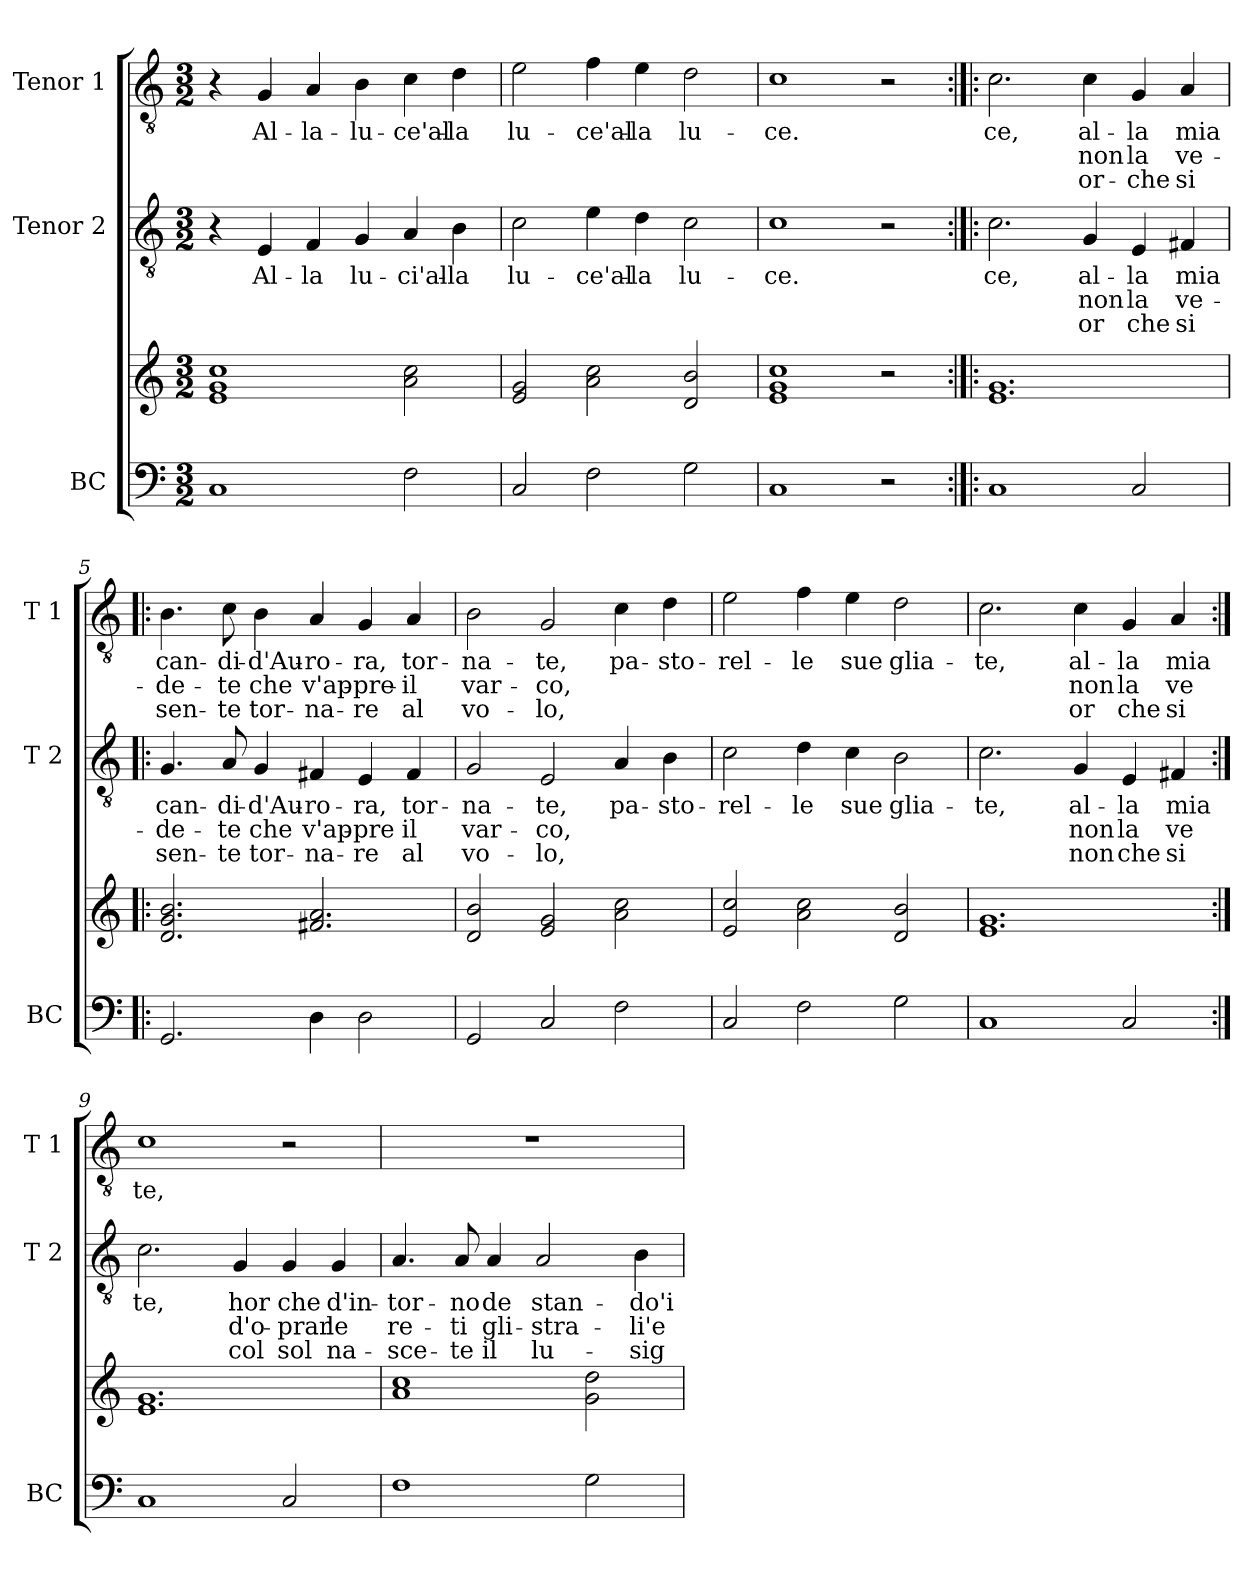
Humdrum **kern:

**kern	**kern	**kern	**text	**text	**text	**kern	**text	**text	**text
*part3	*part3	*part2	*part2	*part2	*part2	*part1	*part1	*part1	*part1
*staff4	*staff3	*staff2	*staff2	*staff2	*staff2	*staff1	*staff1	*staff1	*staff1
*I"BC	*	*I"Tenor 2	*	*	*	*I"Tenor 1	*	*	*
*I'BC	*	*I'T 2	*	*	*	*I'T 1	*	*	*
*clefF4	*clefG2	*clefGv2	*	*	*	*clefGv2	*	*	*
*k[]	*k[]	*k[]	*	*	*	*k[]	*	*	*
*C:	*C:	*C:	*	*	*	*C:	*	*	*
*M3/2	*M3/2	*M3/2	*	*	*	*M3/2	*	*	*
=1	=1	=1	=1	=1	=1	=1	=1	=1	=1
1C	1e 1g 1cc	4r	.	.	.	4r	.	.	.
.	.	4E/	Al-	.	.	4G/	Al-	.	.
.	.	4F/	-la	.	.	4A/	-la-	.	.
.	.	4G/	lu-	.	.	4B\	-lu-	.	.
2F\	2a\ 2cc\	4A/	-ci'al-	.	.	4c\	-ce'al-	.	.
.	.	4B\	-la	.	.	4d\	-la	.	.
=2	=2	=2	=2	=2	=2	=2	=2	=2	=2
2C/	2e/ 2g/	2c\	lu-	.	.	2e\	lu-	.	.
2F\	2a\ 2cc\	4e\	-ce'al-	.	.	4f\	-ce'al-	.	.
.	.	4d\	-la	.	.	4e\	-la	.	.
2G\	2d/ 2b/	2c\	lu-	.	.	2d\	lu-	.	.
=3	=3	=3	=3	=3	=3	=3	=3	=3	=3
1C	1e 1g 1cc	1c	-ce.	.	.	1c	-ce.	.	.
2r	2r	2r	.	.	.	2r	.	.	.
=4:|!|:	=4:|!|:	=4:|!|:	=4:|!|:	=4:|!|:	=4:|!|:	=4:|!|:	=4:|!|:	=4:|!|:	=4:|!|:
1C	1.e 1.g	2.c\	ce,	.	.	2.c\	ce,	.	.
.	.	4G/	al-	non	or	4c\	al-	non	or-
2C/	.	4E/	-la	la	che	4G/	-la	la	-che
.	.	4F#X/	mia	ve-	si	4A/	mia	ve-	si
!!LO:LB:g=z
=5!|:	=5!|:	=5!|:	=5!|:	=5!|:	=5!|:	=5!|:	=5!|:	=5!|:	=5!|:
2.GG/	2.d/ 2.g/ 2.b/	4.G/	can-	-de-	sen-	4.B\	can-	-de-	sen-
.	.	8A/	-di-	-te	-te	8c\	-di-	-te	-te
.	.	4G/	-d'Au-	che	tor-	4B\	-d'Au-	che	tor-
4D\	2.f#X/ 2.a/	4F#X/	-ro-	v'ap-	-na-	4A/	-ro-	v'ap-	-na-
2D\	.	4E/	-ra,	-pre	-re	4G/	-ra,	-pre-	-re
.	.	4F#/	tor-	il	al	4A/	tor-	-il	al
=6	=6	=6	=6	=6	=6	=6	=6	=6	=6
2GG/	2d/ 2b/	2G/	-na-	var-	vo-	2B\	-na-	var-	vo-
2C/	2e/ 2g/	2E/	-te,	-co,	-lo,	2G/	-te,	-co,	-lo,
2F\	2a\ 2cc\	4A/	pa-	.	.	4c\	pa-	.	.
.	.	4B\	-sto-	.	.	4d\	-sto-	.	.
=7	=7	=7	=7	=7	=7	=7	=7	=7	=7
2C/	2e/ 2cc/	2c\	-rel-	.	.	2e\	-rel-	.	.
2F\	2a\ 2cc\	4d\	-le	.	.	4f\	-le	.	.
.	.	4c\	sue	.	.	4e\	sue	.	.
2G\	2d/ 2b/	2B\	glia-	.	.	2d\	glia-	.	.
=8	=8	=8	=8	=8	=8	=8	=8	=8	=8
1C	1.e 1.g	2.c\	-te,	.	.	2.c\	-te,	.	.
.	.	4G/	al-	non	non	4c\	al-	non	or
2C/	.	4E/	-la	la	che	4G/	-la	la	che
.	.	4F#X/	mia	ve	si	4A/	mia	ve	si
!!LO:PB:g=z
=9:|!	=9:|!	=9:|!	=9:|!	=9:|!	=9:|!	=9:|!	=9:|!	=9:|!	=9:|!
1C	1.e 1.g	2.c\	te,	.	.	1c	te,	.	.
.	.	4G/	hor	d'o-	col	.	.	.	.
2C/	.	4G/	che	-prar	sol	2r	.	.	.
.	.	4G/	d'in-	le	na-	.	.	.	.
=10	=10	=10	=10	=10	=10	=10	=10	=10	=10
1F	1a 1cc	4.A/	-tor-	re-	-sce-	1.r	.	.	.
.	.	8A/	-no	-ti	-te	.	.	.	.
.	.	4A/	de	gli-	il	.	.	.	.
.	.	2A/	stan-	-stra-	lu-	.	.	.	.
2G\	2g\ 2dd\	.	.	.	.	.	.	.	.
.	.	4B\	-do'i	-li'e	-sig-	.	.	.	.
=	=	=	=	=	=	=	=	=	=
*-	*-	*-	*-	*-	*-	*-	*-	*-	*-
